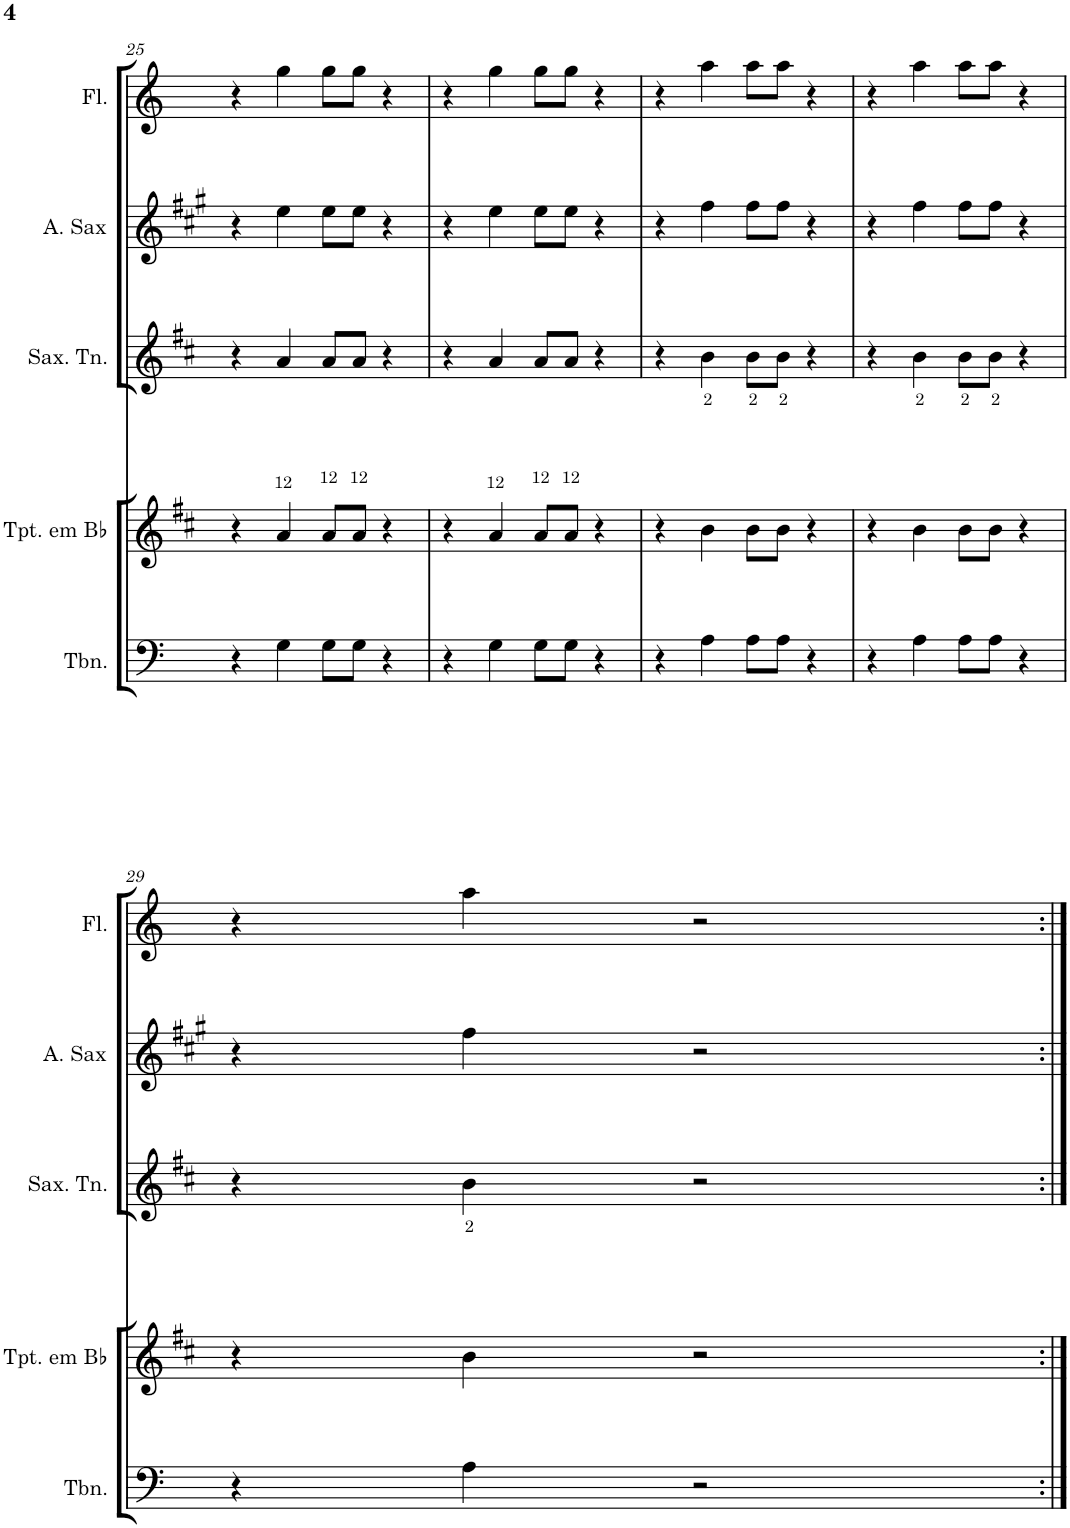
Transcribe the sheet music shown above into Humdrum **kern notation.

**kern	**kern	**kern	**kern	**kern
*part5	*part4	*part3	*part2	*part1
*staff5	*staff4	*staff3	*staff2	*staff1
*I"Trombone	*I"Trompete em Bb	*I"Saxofone Tenor	*I"Saxofone Alto	*I"Flauta Transversal
*I'Tbn.	*I'Tpt. em Bb	*I'Sax. Tn.	*	*I'Fl.
!!LO:PB:g=z
*clefF4	*clefG2	*clefG2	*clefG2	*clefG2
*	*Trd1c2	*Trd8c14	*Trd5c9	*
*k[]	*k[f#c#]	*k[f#c#]	*k[f#c#g#]	*k[]
*M4/4	*M4/4	*M4/4	*M4/4	*M4/4
=25	=25	=25	=25	=25
4r	4r	4r	4r	4r
4G\	4a/	4a/	4ee\	4gg\
8G\L	8a/L	8a/L	8ee\L	8gg\L
8G\J	8a/J	8a/J	8ee\J	8gg\J
4r	4r	4r	4r	4r
=26	=26	=26	=26	=26
4r	4r	4r	4r	4r
4G\	4a/	4a/	4ee\	4gg\
8G\L	8a/L	8a/L	8ee\L	8gg\L
8G\J	8a/J	8a/J	8ee\J	8gg\J
4r	4r	4r	4r	4r
=27	=27	=27	=27	=27
4r	4r	4r	4r	4r
4A\	4b\	4b\	4ff#\	4aa\
8A\L	8b\L	8b\L	8ff#\L	8aa\L
8A\J	8b\J	8b\J	8ff#\J	8aa\J
4r	4r	4r	4r	4r
=28	=28	=28	=28	=28
4r	4r	4r	4r	4r
4A\	4b\	4b\	4ff#\	4aa\
8A\L	8b\L	8b\L	8ff#\L	8aa\L
8A\J	8b\J	8b\J	8ff#\J	8aa\J
4r	4r	4r	4r	4r
!!LO:LB:g=z
=29	=29	=29	=29	=29
4r	4r	4r	4r	4r
4A\	4b\	4b\	4ff#\	4aa\
2r	2r	2r	2r	2r
=:|!	=:|!	=:|!	=:|!	=:|!
*-	*-	*-	*-	*-
